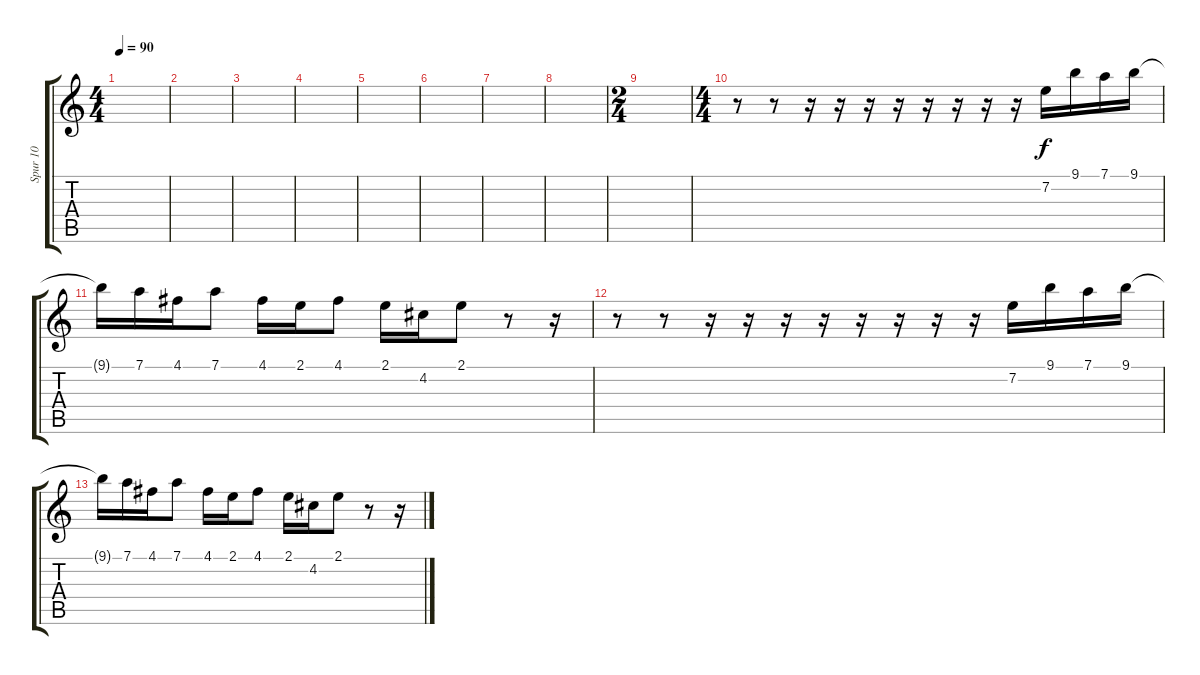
\track ("Spur 10" "Spur 10") {instrument distortionguitar}
\staff {score tabs}
\tuning (D4 A3 F3 C3 G2 C2) {hide}
\ts (4 4)
\tempo 90
\clef g2
\ks c
|
|
|
|
|
|
|
|
\ts (2 4)
|
\ts (4 4)
r.8 r.8 r.16 r.16 r.16 r.16 r.16 r.16 r.16 r.16 7.2.16 9.1.16 7.1.16 9.1.16 |
9.1{t}.16 7.1.16 4.1.16 7.1.8 4.1.16 2.1.16 4.1.8 2.1.16 4.2.16 2.1.8 r.8 r.16 |
r.8 r.8 r.16 r.16 r.16 r.16 r.16 r.16 r.16 r.16 7.2.16 9.1.16 7.1.16 9.1.16 |
9.1{t}.16 7.1.16 4.1.16 7.1.8 4.1.16 2.1.16 4.1.8 2.1.16 4.2.16 2.1.8 r.8 r.16
